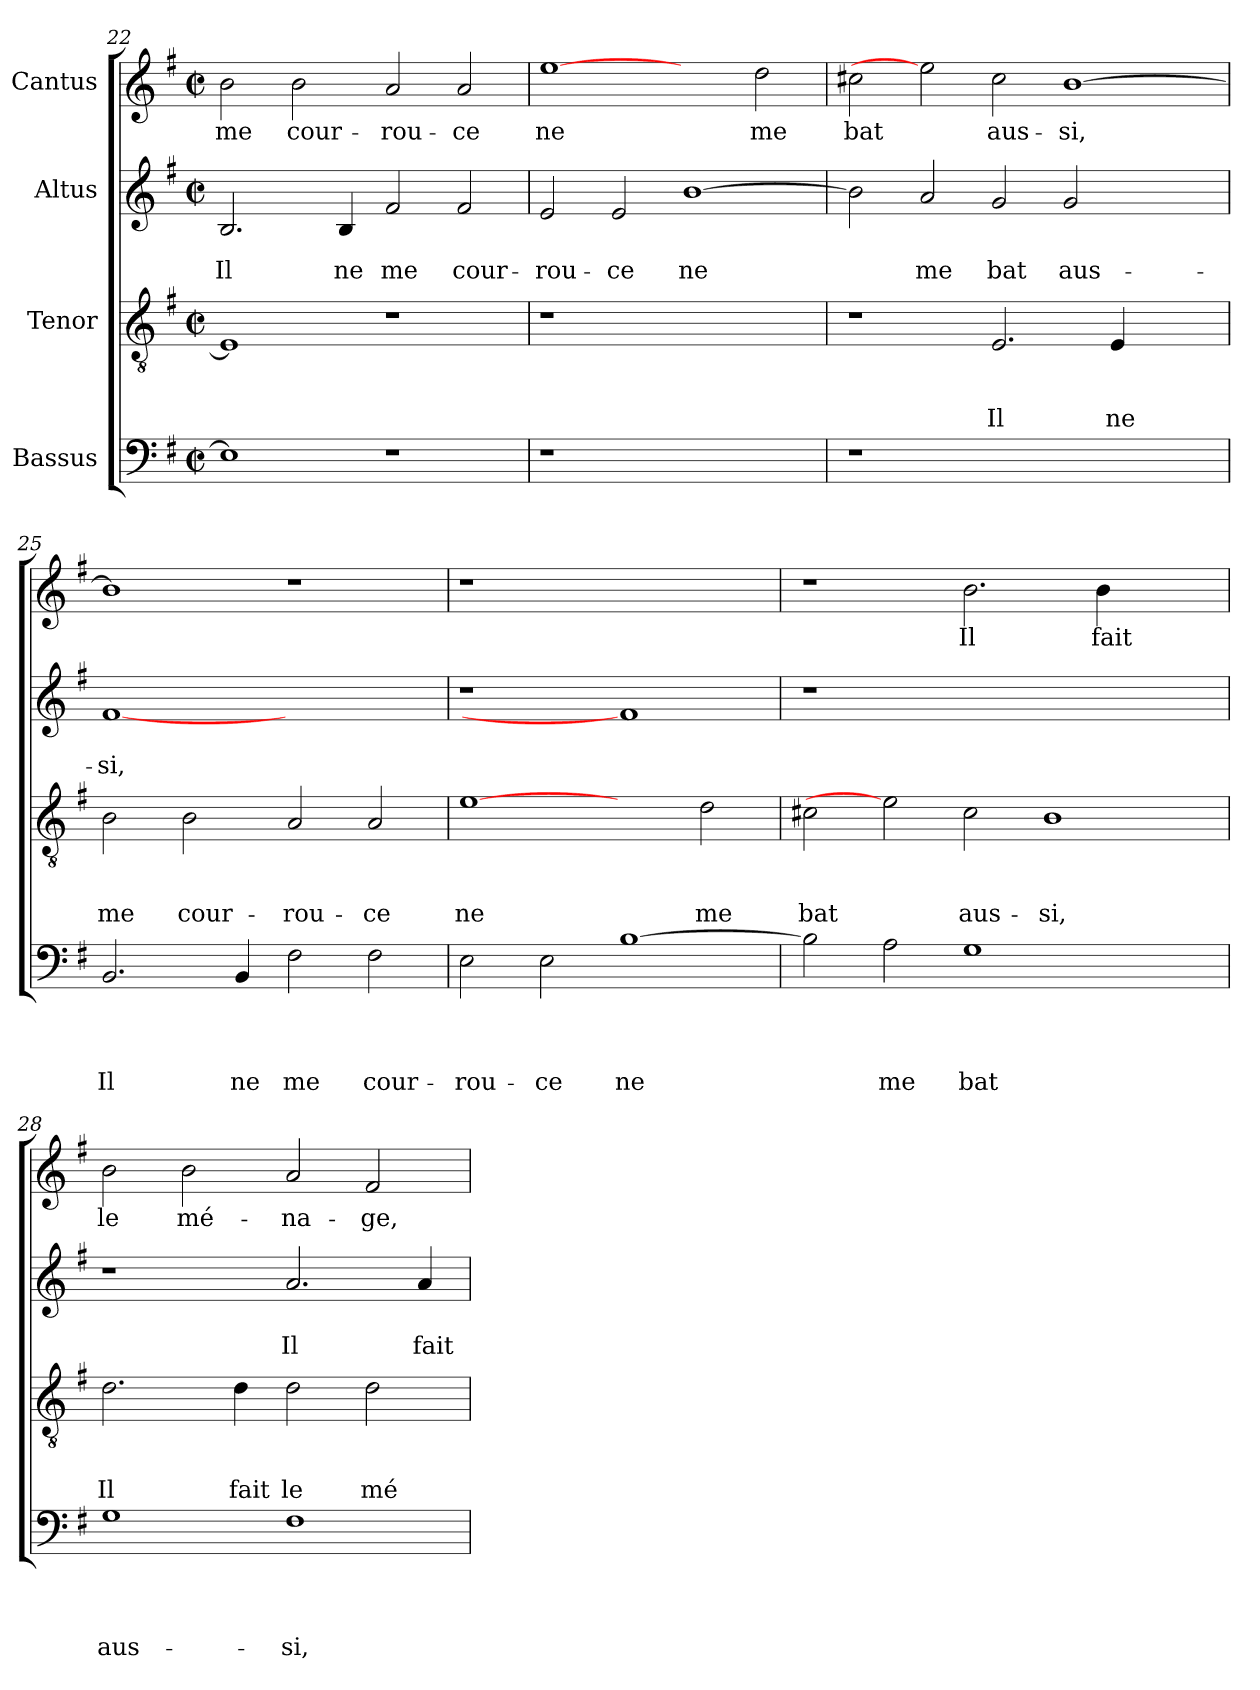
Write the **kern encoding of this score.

**kern	**text	**text	**text	**text	**kern	**text	**text	**text	**kern	**text	**text	**kern	**text
*part4	*part4	*part4	*part4	*part4	*part3	*part3	*part3	*part3	*part2	*part2	*part2	*part1	*part1
*staff4	*staff4	*staff4	*staff4	*staff4	*staff3	*staff3	*staff3	*staff3	*staff2	*staff2	*staff2	*staff1	*staff1
*I"Bassus	*	*	*	*	*I"Tenor	*	*	*	*I"Altus	*	*	*I"Cantus	*
*clefF4	*	*	*	*	*clefGv2	*	*	*	*clefG2	*	*	*clefG2	*
*k[f#]	*	*	*	*	*k[f#]	*	*	*	*k[f#]	*	*	*k[f#]	*
*G:	*	*	*	*	*G:	*	*	*	*G:	*	*	*G:	*
*M2/2	*	*	*	*	*M2/2	*	*	*	*M2/2	*	*	*M2/2	*
*met(c|)	*	*	*	*	*met(c|)	*	*	*	*met(c|)	*	*	*met(c|)	*
=22	=22	=22	=22	=22	=22	=22	=22	=22	=22	=22	=22	=22	=22
!	!	!	!	!	!	!	!	!	!	!	!LO:LY:b	!	!LO:LY:b
1E]	.	.	.	.	1E]	.	.	.	2.B/	.	Il	2b\	me
!	!	!	!	!	!	!	!	!	!	!	!	!	!LO:LY:b
.	.	.	.	.	.	.	.	.	.	.	.	2b\	cour-
!	!	!	!	!	!	!	!	!	!	!	!LO:LY:b	!	!
.	.	.	.	.	.	.	.	.	4B/	.	ne	.	.
!	!	!	!	!	!	!	!	!	!	!	!LO:LY:b	!	!LO:LY:b
1r	.	.	.	.	1r	.	.	.	2f#/	.	me	2a/	-rou-
!	!	!	!	!	!	!	!	!	!	!	!LO:LY:b	!	!LO:LY:b
.	.	.	.	.	.	.	.	.	2f#/	.	cour-	2a/	-ce
=23	=23	=23	=23	=23	=23	=23	=23	=23	=23	=23	=23	=23	=23
!LO:N:vis=1	!	!	!	!	!LO:N:vis=1	!	!	!	!	!	!LO:LY:b	!	!LO:LY:b
1r	.	.	.	.	1r	.	.	.	2e/	.	-rou-	[1ee	ne
!	!	!	!	!	!	!	!	!	!	!	!LO:LY:b	!	!
.	.	.	.	.	.	.	.	.	2e/	.	-ce	.	.
!	!	!	!	!	!	!	!	!	!	!	!LO:LY:b	!	!
1ryy	.	.	.	.	1ryy	.	.	.	[>1b	.	ne	2ryy	.
!	!	!	!	!	!	!	!	!	!	!	!	!	!LO:LY:b
.	.	.	.	.	.	.	.	.	.	.	.	2dd\	me
=24	=24	=24	=24	=24	=24	=24	=24	=24	=24	=24	=24	=24	=24
!LO:N:vis=1	!	!	!	!	!	!	!	!	!	!	!	!	!LO:LY:b
1r	.	.	.	.	1r	.	.	.	2b\]	.	.	2cc#X\	bat
!	!	!	!	!	!	!	!	!	!	!	!LO:LY:b	!	!
.	.	.	.	.	.	.	.	.	2a/	.	me	2ee]	.
!	!	!	!	!	!	!	!	!LO:LY:b	!	!	!LO:LY:b	!	!LO:LY:b
1.ryy	.	.	.	.	2.E/	.	.	Il	2g/	.	bat	2cc#\	aus-
!	!	!	!	!	!	!	!	!	!	!	!LO:LY:b	!	!LO:LY:b
.	.	.	.	.	.	.	.	.	2g/	.	aus-	[>1b	-si,
!	!	!	!	!	!	!	!	!LO:LY:b	!	!	!	!	!
.	.	.	.	.	4E/	.	.	ne	.	.	.	.	.
.	.	.	.	.	2ryy	.	.	.	2ryy	.	.	.	.
=25	=25	=25	=25	=25	=25	=25	=25	=25	=25	=25	=25	=25	=25
!	!	!	!	!LO:LY:b	!	!	!	!LO:LY:b	!	!	!LO:LY:b	!	!
2.BB/	.	.	.	Il	2B\	.	.	me	[1f#	.	-si,	1b]	.
!	!	!	!	!	!	!	!	!LO:LY:b	!	!	!	!	!
.	.	.	.	.	2B\	.	.	cour-	.	.	.	.	.
!	!	!	!	!LO:LY:b	!	!	!	!	!	!	!	!	!
4BB/	.	.	.	ne	.	.	.	.	.	.	.	.	.
!	!	!	!	!LO:LY:b	!	!	!	!LO:LY:b	!	!	!	!	!
2F#\	.	.	.	me	2A/	.	.	-rou-	1ryy	.	.	1r	.
!	!	!	!	!LO:LY:b	!	!	!	!LO:LY:b	!	!	!	!	!
2F#\	.	.	.	cour-	2A/	.	.	-ce	.	.	.	.	.
=26	=26	=26	=26	=26	=26	=26	=26	=26	=26	=26	=26	=26	=26
!	!	!	!	!LO:LY:b	!	!	!	!LO:LY:b	!LO:N:vis=1	!	!	!LO:N:vis=1	!
2E\	.	.	.	-rou-	[1e	.	.	ne	1r	.	.	1r	.
!	!	!	!	!LO:LY:b	!	!	!	!	!	!	!	!	!
2E\	.	.	.	-ce	.	.	.	.	.	.	.	.	.
!	!	!	!	!LO:LY:b	!	!	!	!	!	!	!	!	!
[<1B	.	.	.	ne	2ryy	.	.	.	1f#]	.	.	1ryy	.
!	!	!	!	!	!	!	!	!LO:LY:b	!	!	!	!	!
.	.	.	.	.	2d\	.	.	me	.	.	.	.	.
!!LO:LB:g=z
=27	=27	=27	=27	=27	=27	=27	=27	=27	=27	=27	=27	=27	=27
!	!	!	!	!	!	!	!	!LO:LY:b	!LO:N:vis=1	!	!	!	!
2B\]	.	.	.	.	2c#X\	.	.	bat	1r	.	.	1r	.
!	!	!	!	!LO:LY:b	!	!	!	!	!	!	!	!	!
2A\	.	.	.	me	2e]	.	.	.	.	.	.	.	.
!	!	!	!	!LO:LY:b	!	!	!	!LO:LY:b	!	!	!	!	!LO:LY:b
1G	.	.	.	bat	2c#\	.	.	aus-	1.ryy	.	.	2.b\	Il
!	!	!	!	!	!	!	!	!LO:LY:b	!	!	!	!	!
.	.	.	.	.	1B	.	.	-si,	.	.	.	.	.
!	!	!	!	!	!	!	!	!	!	!	!	!	!LO:LY:b
.	.	.	.	.	.	.	.	.	.	.	.	4b\	fait
2ryy	.	.	.	.	.	.	.	.	.	.	.	2ryy	.
=28	=28	=28	=28	=28	=28	=28	=28	=28	=28	=28	=28	=28	=28
!	!	!	!	!LO:LY:b	!	!	!	!LO:LY:b	!	!	!	!	!LO:LY:b
1G	.	.	.	aus-	2.d\	.	.	Il	1r	.	.	2b\	le
!	!	!	!	!	!	!	!	!	!	!	!	!	!LO:LY:b
.	.	.	.	.	.	.	.	.	.	.	.	2b\	mé-
!	!	!	!	!	!	!	!	!LO:LY:b	!	!	!	!	!
.	.	.	.	.	4d\	.	.	fait	.	.	.	.	.
!	!	!	!	!LO:LY:b	!	!	!	!LO:LY:b	!	!	!LO:LY:b	!	!LO:LY:b
1F#	.	.	.	-si,	2d\	.	.	le	2.a/	.	Il	2a/	-na-
!	!	!	!	!	!	!	!	!LO:LY:b	!	!	!	!	!LO:LY:b
.	.	.	.	.	2d\	.	.	mé-	.	.	.	2f#/	-ge,
!	!	!	!	!	!	!	!	!	!	!	!LO:LY:b	!	!
.	.	.	.	.	.	.	.	.	4a/	.	fait	.	.
=	=	=	=	=	=	=	=	=	=	=	=	=	=
*-	*-	*-	*-	*-	*-	*-	*-	*-	*-	*-	*-	*-	*-
